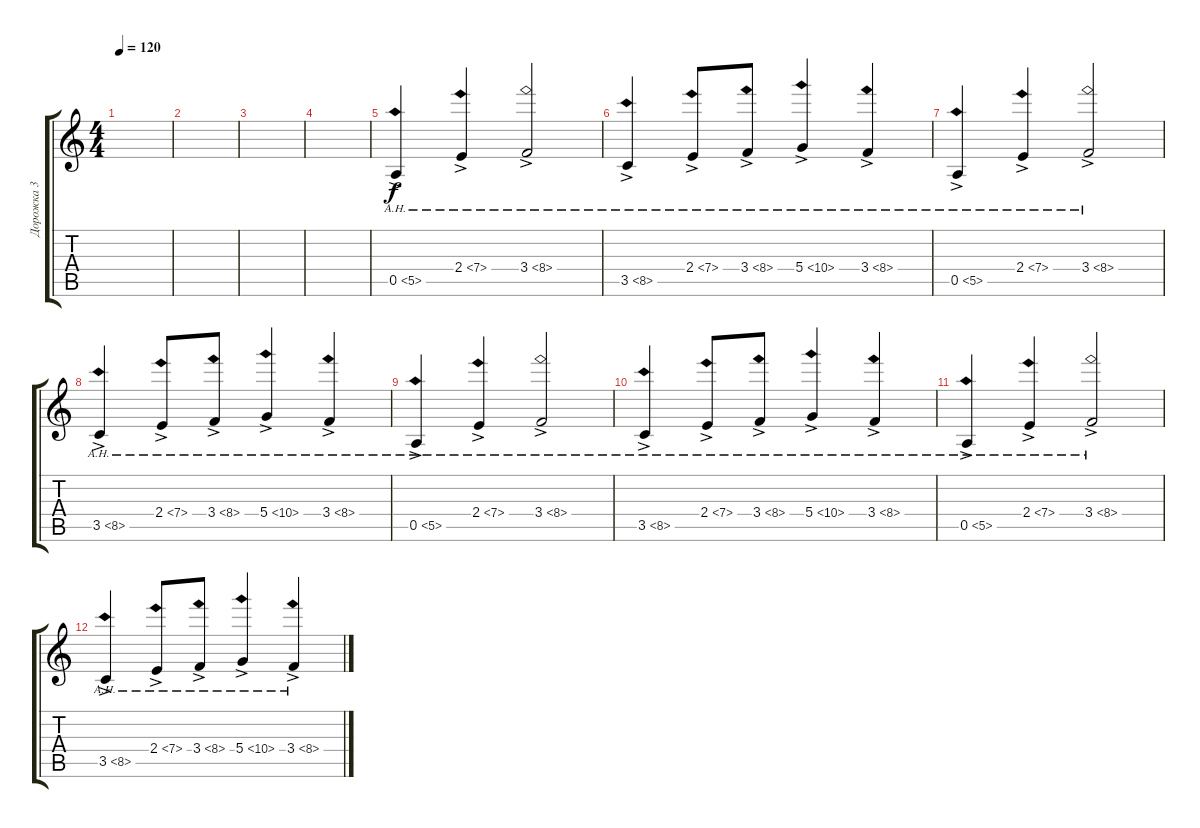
\track ("Дорожка 3" "Дорожка 3") {instrument distortionguitar}
\staff {score tabs}
\tuning (E4 B3 G3 D3 A2 E2) {hide}
\ts (4 4)
\tempo 120
\clef g2
\ks c
|
|
|
|
0.5{ah 5 ac}.4 2.4{ah 5 ac}.4 3.4{ah 5 ac}.2 |
3.5{ah 5 ac}.4 2.4{ah 5 ac}.8 3.4{ah 5 ac}.8 5.4{ah 5 ac}.4 3.4{ah 5 ac}.4 |
0.5{ah 5 ac}.4 2.4{ah 5 ac}.4 3.4{ah 5 ac}.2 |
3.5{ah 5 ac}.4 2.4{ah 5 ac}.8 3.4{ah 5 ac}.8 5.4{ah 5 ac}.4 3.4{ah 5 ac}.4 |
0.5{ah 5 ac}.4 2.4{ah 5 ac}.4 3.4{ah 5 ac}.2 |
3.5{ah 5 ac}.4 2.4{ah 5 ac}.8 3.4{ah 5 ac}.8 5.4{ah 5 ac}.4 3.4{ah 5 ac}.4 |
0.5{ah 5 ac}.4 2.4{ah 5 ac}.4 3.4{ah 5 ac}.2 |
3.5{ah 5 ac}.4 2.4{ah 5 ac}.8 3.4{ah 5 ac}.8 5.4{ah 5 ac}.4 3.4{ah 5 ac}.4
